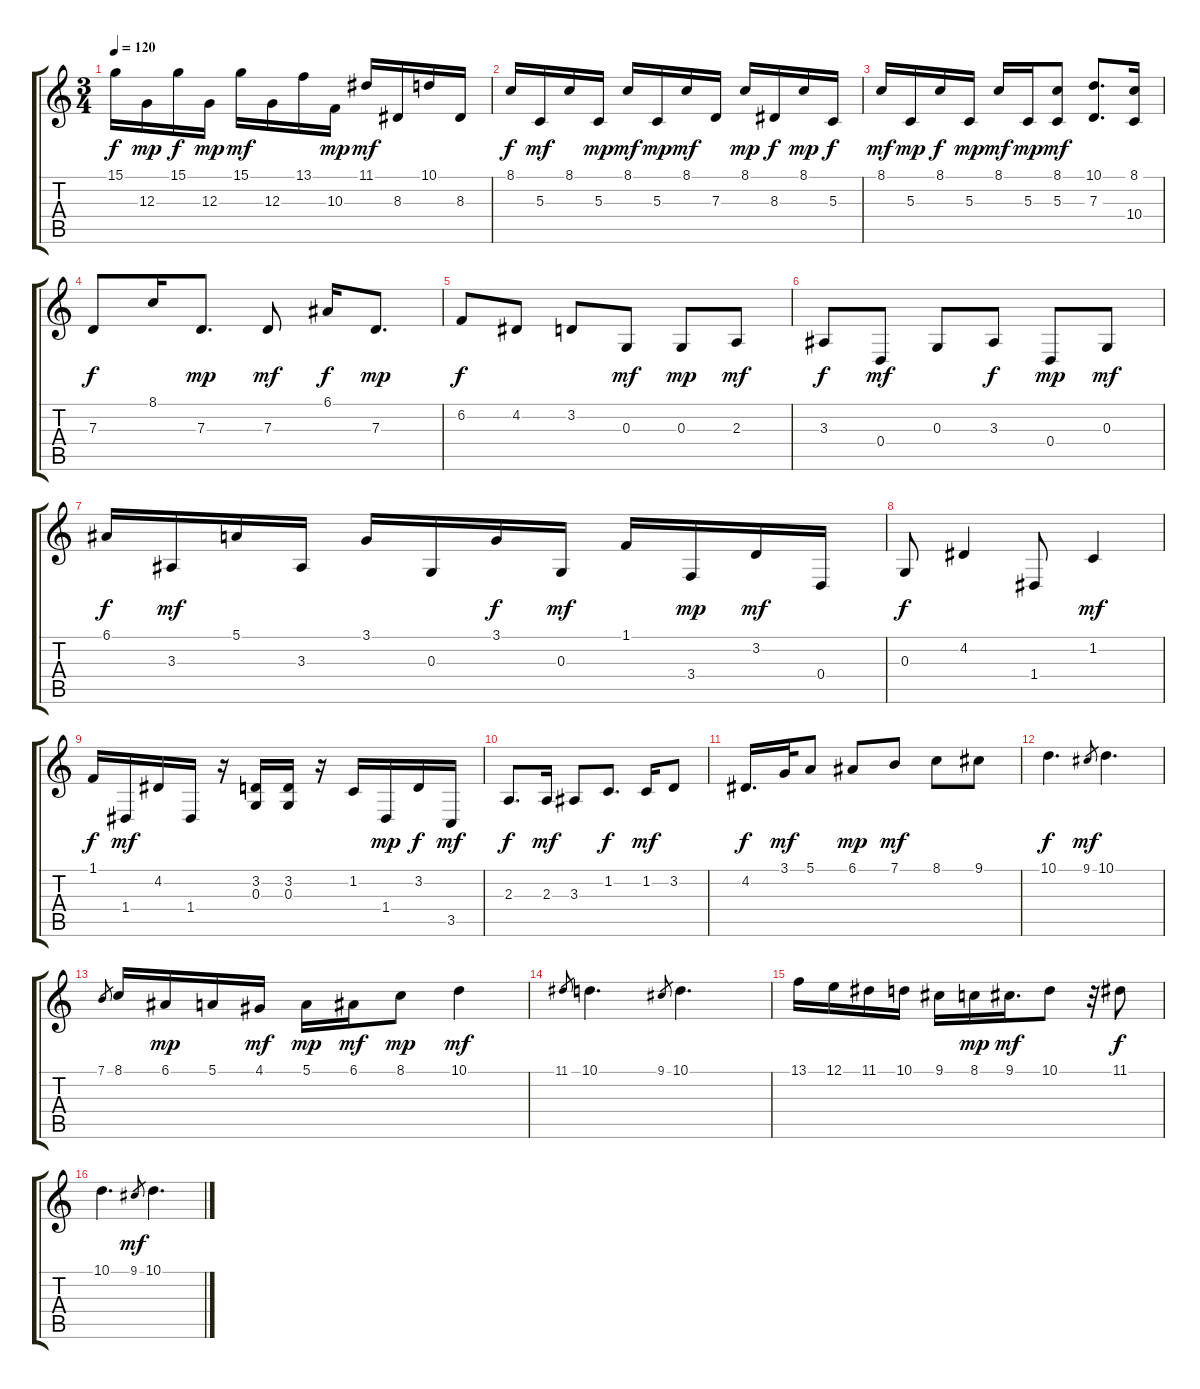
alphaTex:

\track "" {instrument acousticgrandpiano}
\staff {score tabs}
\tuning (E4 B3 G3 D3 A2 E2) {hide}
\ts (3 4)
\tempo 120
\clef g2
\ks c
15.1.16{dy f} 12.3.16{dy mp} 15.1.16{dy f} 12.3.16{dy mp} 15.1.16{dy mf} 12.3.16 13.1.16 10.3.16{dy mp} 11.1.16{dy mf} 8.3.16 10.1.16 8.3.16 |
8.1.16{dy f} 5.3.16{dy mf} 8.1.16 5.3.16{dy mp} 8.1.16{dy mf} 5.3.16{dy mp} 8.1.16{dy mf} 7.3.16 8.1.16{dy mp} 8.3.16{dy f} 8.1.16{dy mp} 5.3.16{dy f} |
8.1.16{dy mf} 5.3.16{dy mp} 8.1.16{dy f} 5.3.16{dy mp} 8.1.16{dy mf} 5.3.16{dy mp} (8.1 5.3).8{dy mf} (10.1 7.3).8{d} (8.1 10.4).16 |
7.3.8{dy f} 8.1.16 7.3.8{d dy mp} 7.3.8{dy mf} 6.1.16{dy f} 7.3.8{d dy mp} |
6.2.8{dy f} 4.2.8 3.2.8 0.3.8{dy mf} 0.3.8{dy mp} 2.3.8{dy mf} |
3.3.8{dy f} 0.4.8{dy mf} 0.3.8 3.3.8{dy f} 0.4.8{dy mp} 0.3.8{dy mf} |
6.1.16{dy f} 3.3.16{dy mf} 5.1.16 3.3.16 3.1.16 0.3.16 3.1.16{dy f} 0.3.16{dy mf} 1.1.16 3.4.16{dy mp} 3.2.16{dy mf} 0.4.16 |
0.3.8{dy f} 4.2.4 1.4.8 1.2.4{dy mf} |
1.1.16{dy f} 1.4.16{dy mf} 4.2.16 1.4.16 r.16 (3.2 0.3).16 (3.2 0.3).16 r.16 1.2.16 1.4.16{dy mp} 3.2.16{dy f} 3.5.16{dy mf} |
2.3.8{d dy f} 2.3.16{dy mf} 3.3.8 1.2.8{d dy f} 1.2.16{dy mf} 3.2.8 |
4.2.16{d dy f} 3.1.32{dy mf} 5.1.8 6.1.8{dy mp} 7.1.8{dy mf} 8.1.8 9.1.8 |
10.1.4{d dy f} 9.1.8{gr dy mf} 10.1.4{d} |
7.1.8{gr} 8.1.16 6.1.16{dy mp} 5.1.16 4.1.16{dy mf} 5.1.16{dy mp} 6.1.16{dy mf} 8.1.8{dy mp} 10.1.4{dy mf} |
11.1.8{gr} 10.1.4{d} 9.1.8{gr} 10.1.4{d} |
13.1.16 12.1.16 11.1.16 10.1.16 9.1.16 8.1.16{dy mp} 9.1.16{d dy mf} 10.1.8 r.32 11.1.8{dy f} |
10.1.4{d} 9.1.8{gr dy mf} 10.1.4{d}
